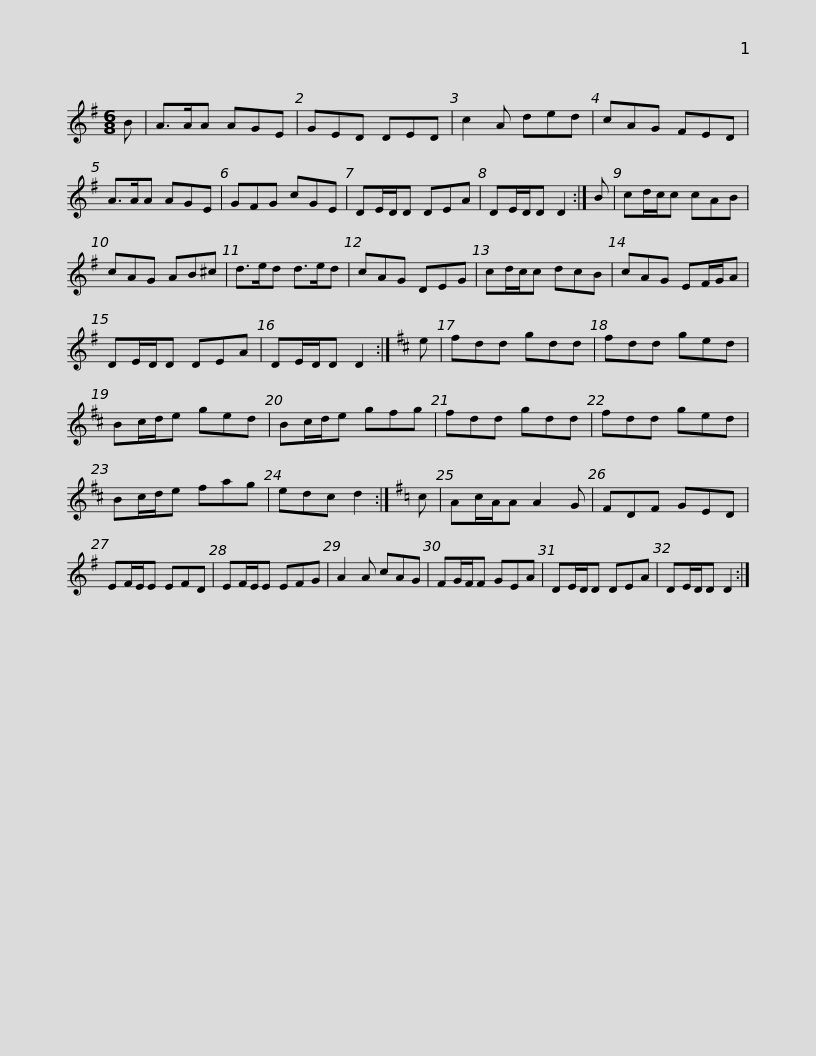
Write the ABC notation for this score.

X:1
L:1/8
M:6/8
I:linebreak $
K:G
V:1 treble
V:1
 B | A>AA AGE | GED DED | c2 A ded | cAG FED | %5
 A>AA AGE | GFG cGE | DE/D/D DEA |$ DE/D/D D2 :| B | %10
 cd/c/c cAB | cAG AB^c | d>ed d>ed | cAG DEG | cd/c/c dcB |$ %15
 cAG EF/G/A | DE/D/D DEA | DE/D/D D2 :|[K:D] e | fdd gdd | %20
 fdd ged | Bc/d/e ged |$ Bc/d/e gfg | fdd gdd | fdd ged | %25
 Bc/d/e fag | edc d2 :|[K:G] c | Ac/A/A A2 G | FDF GED |$ %30
 EF/E/E EFD | EF/E/E EFG | A2 A cAG | FG/F/F GEA | DE/D/D DEA | %35
 DE/D/D D2 :| %36
